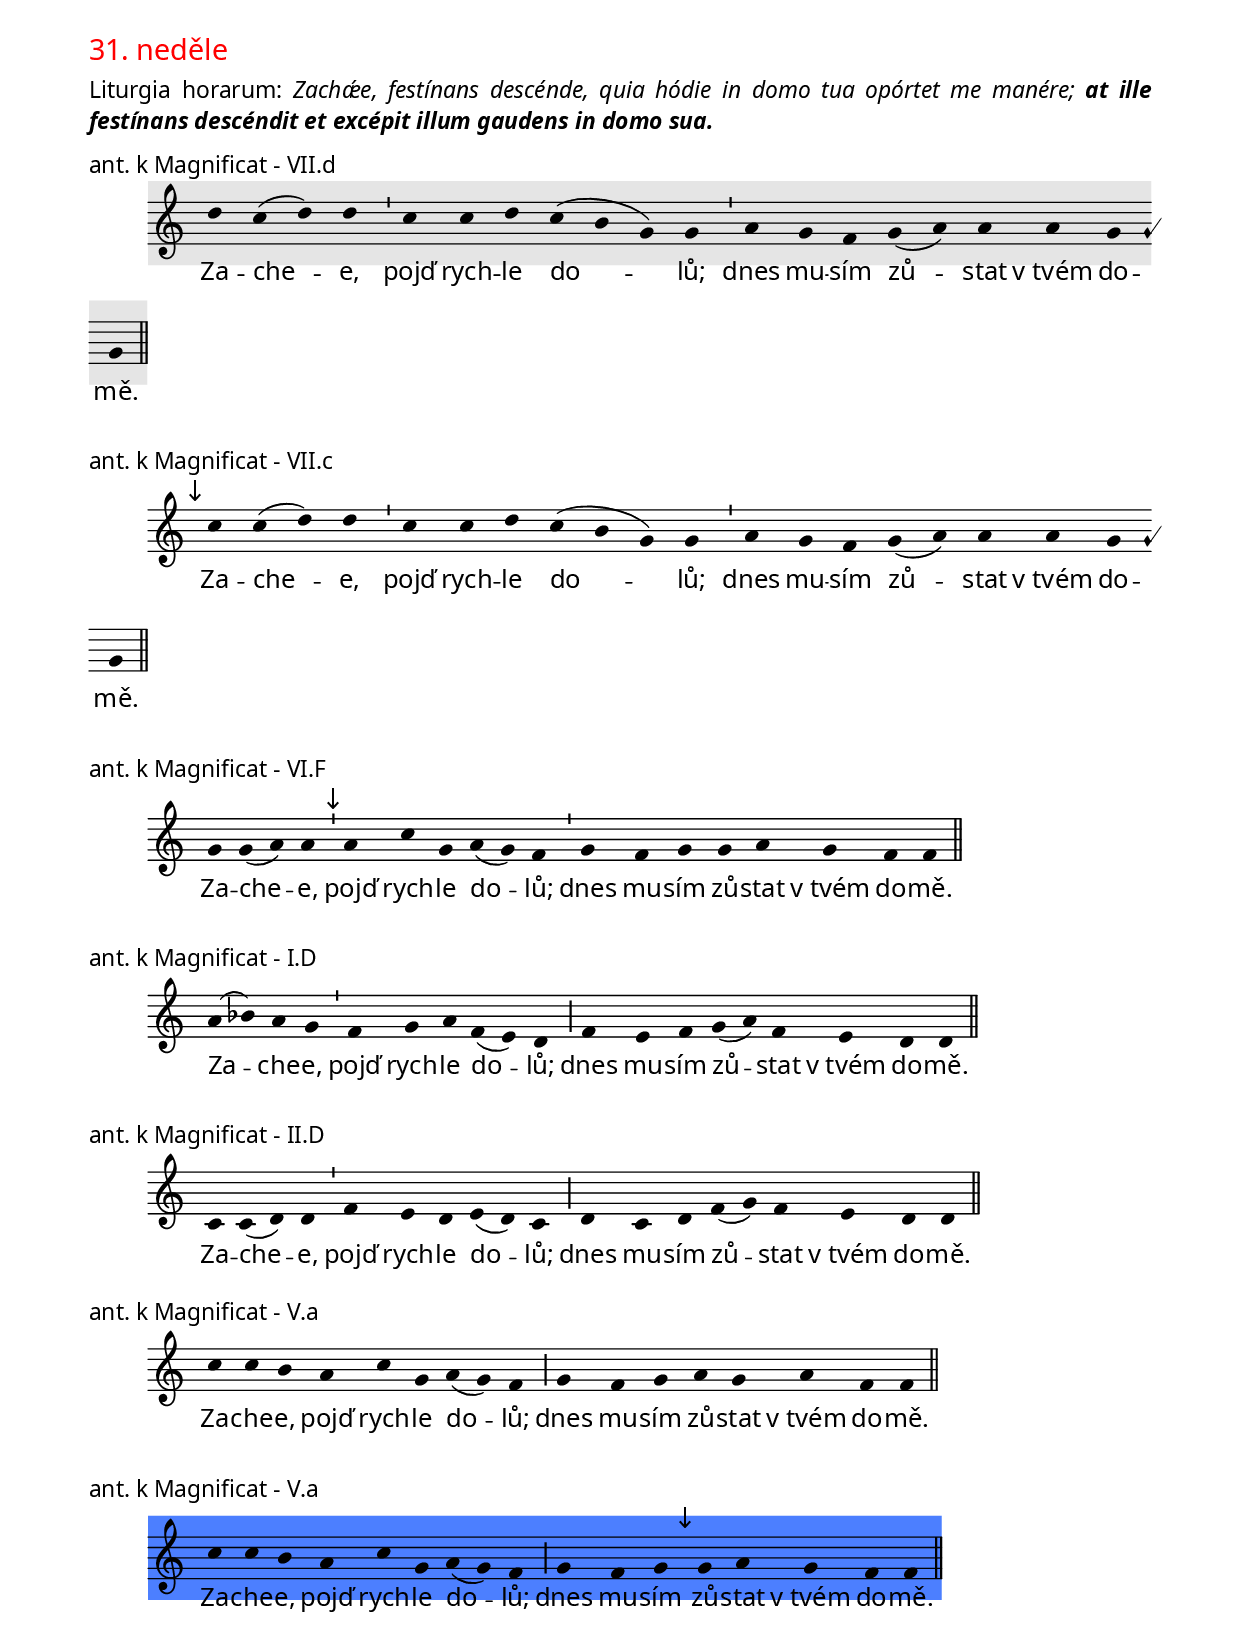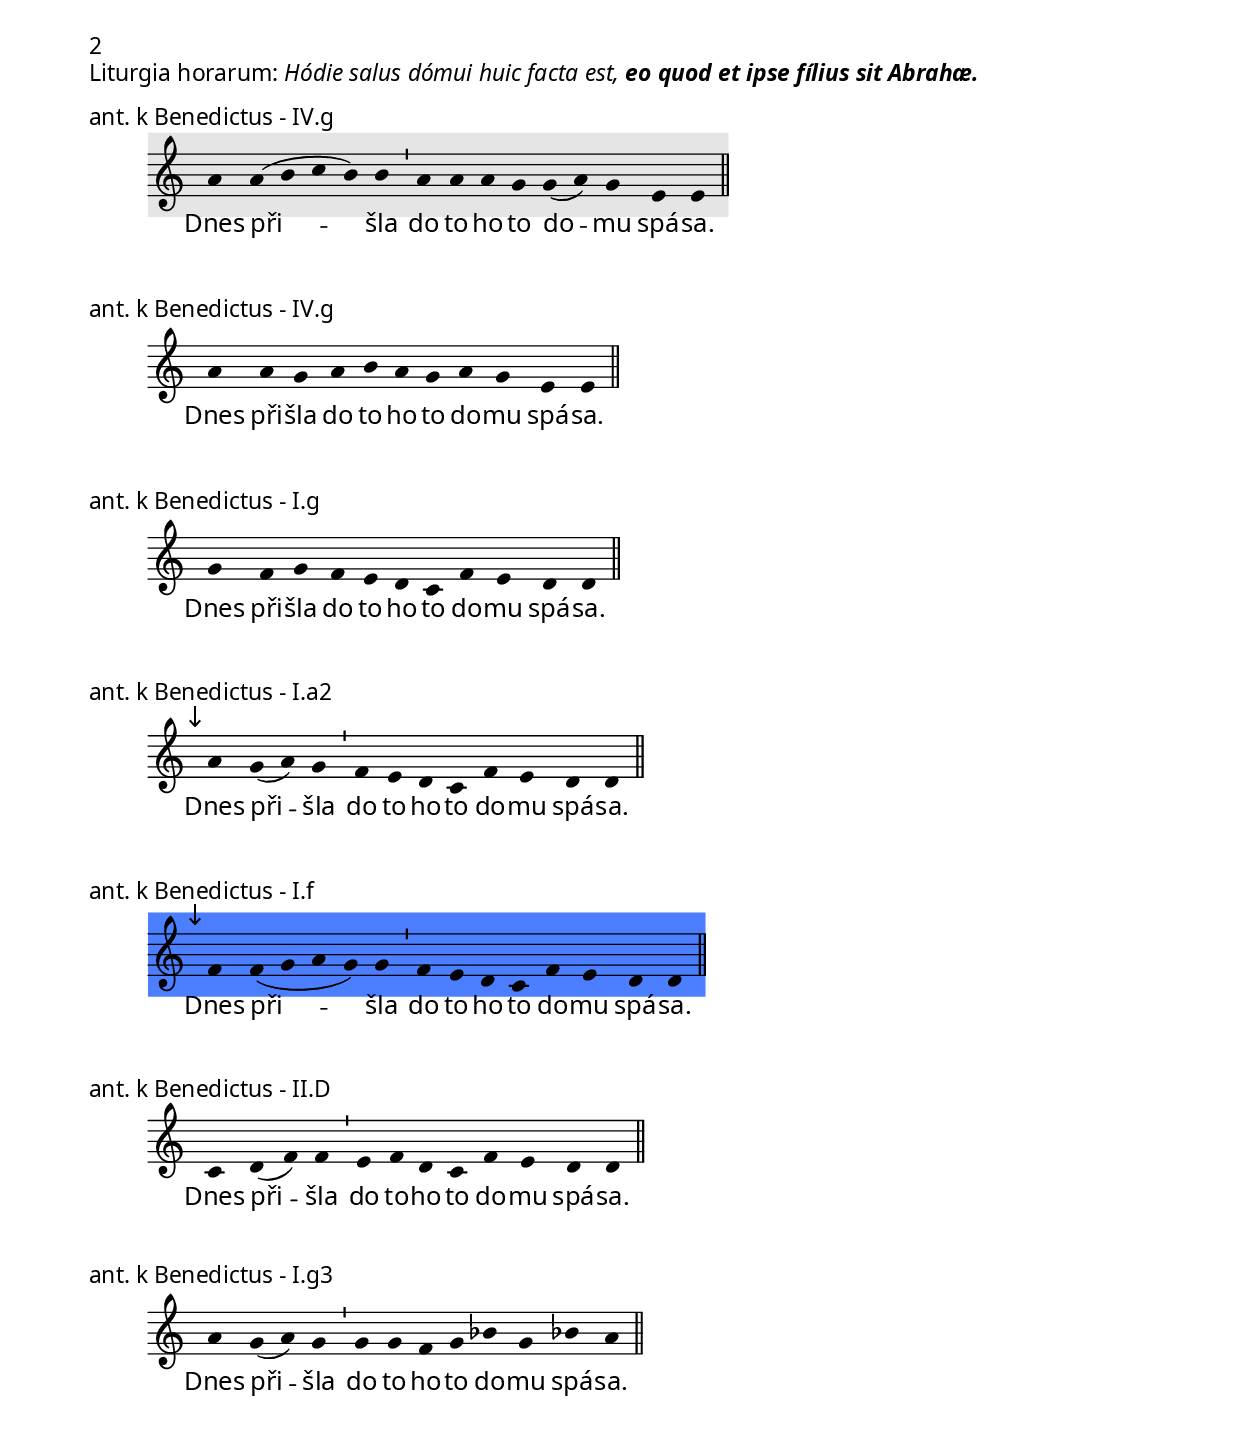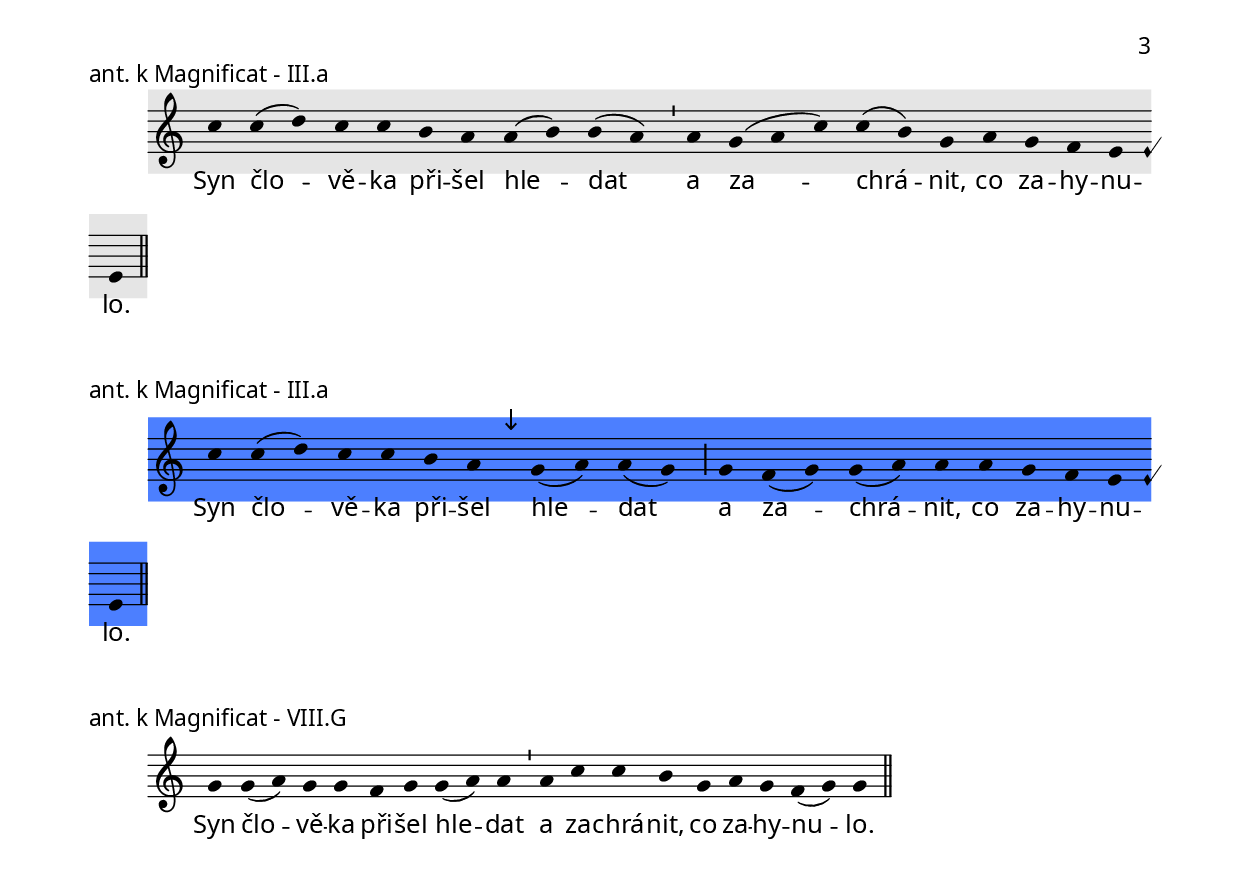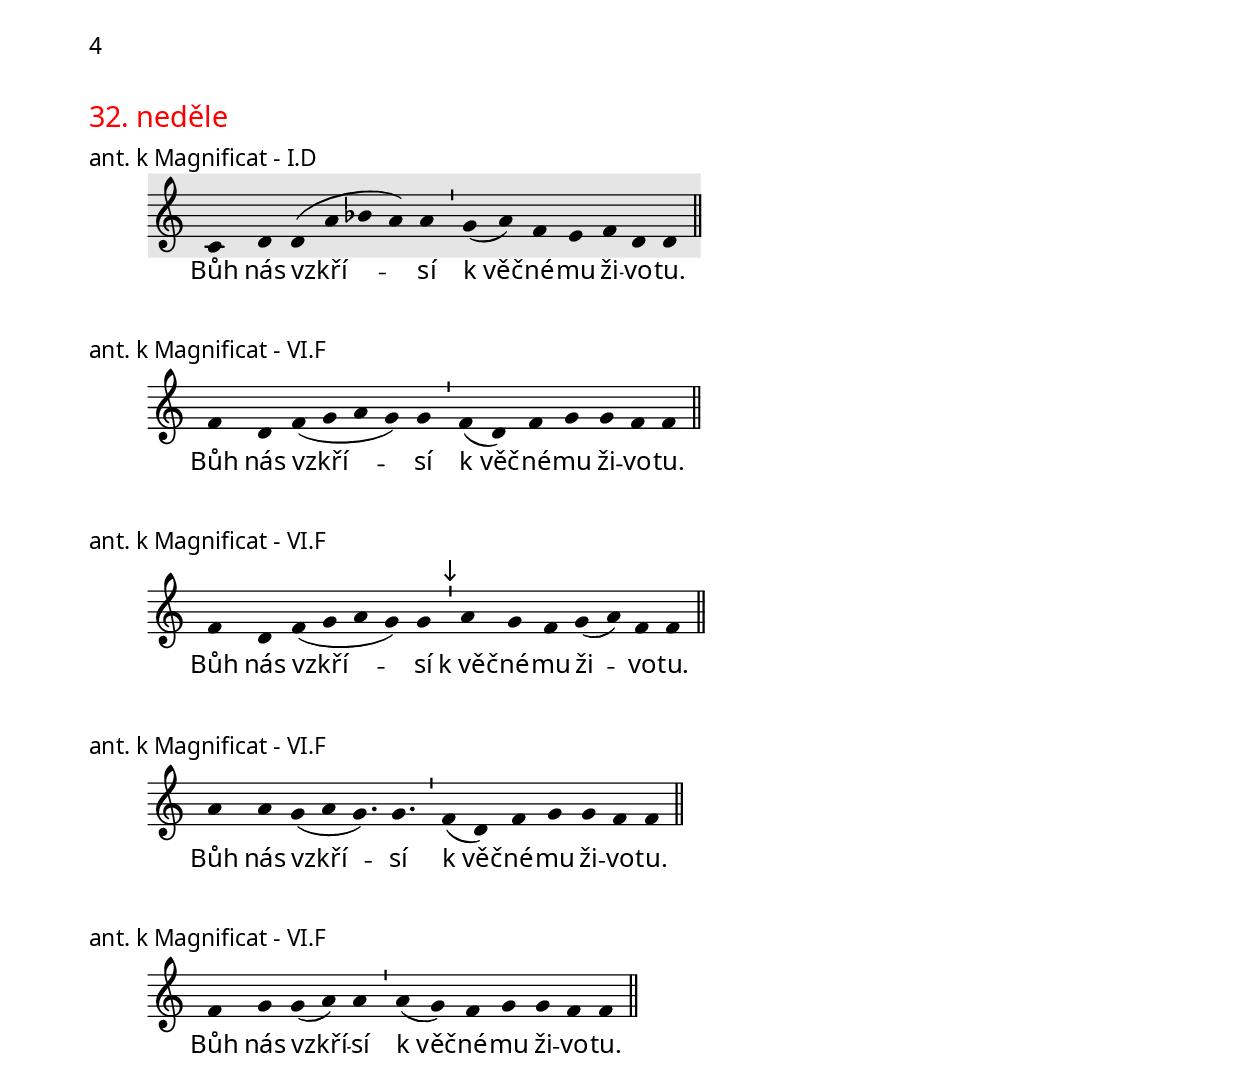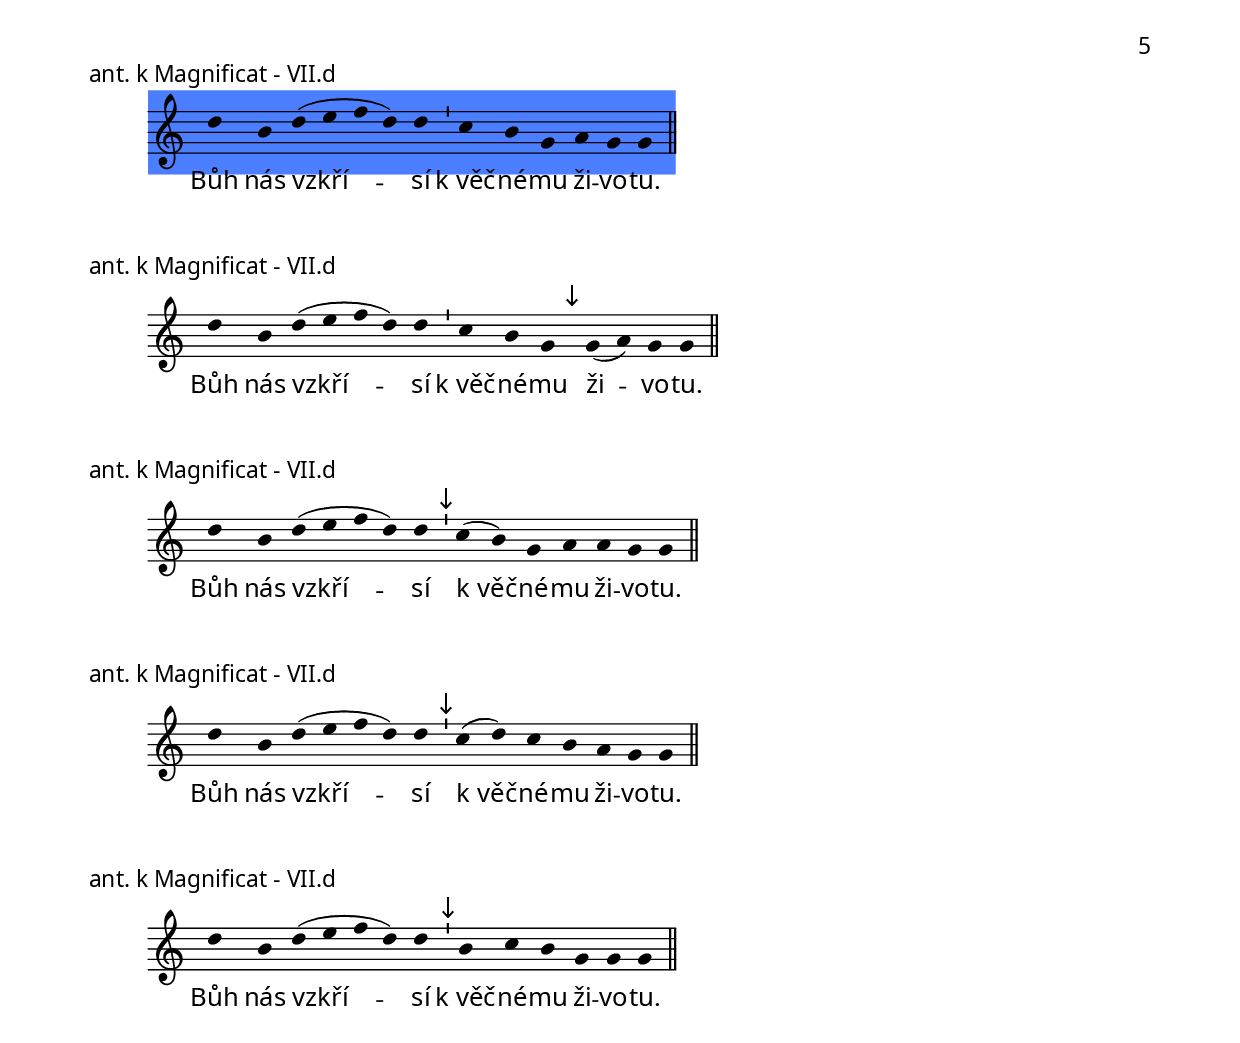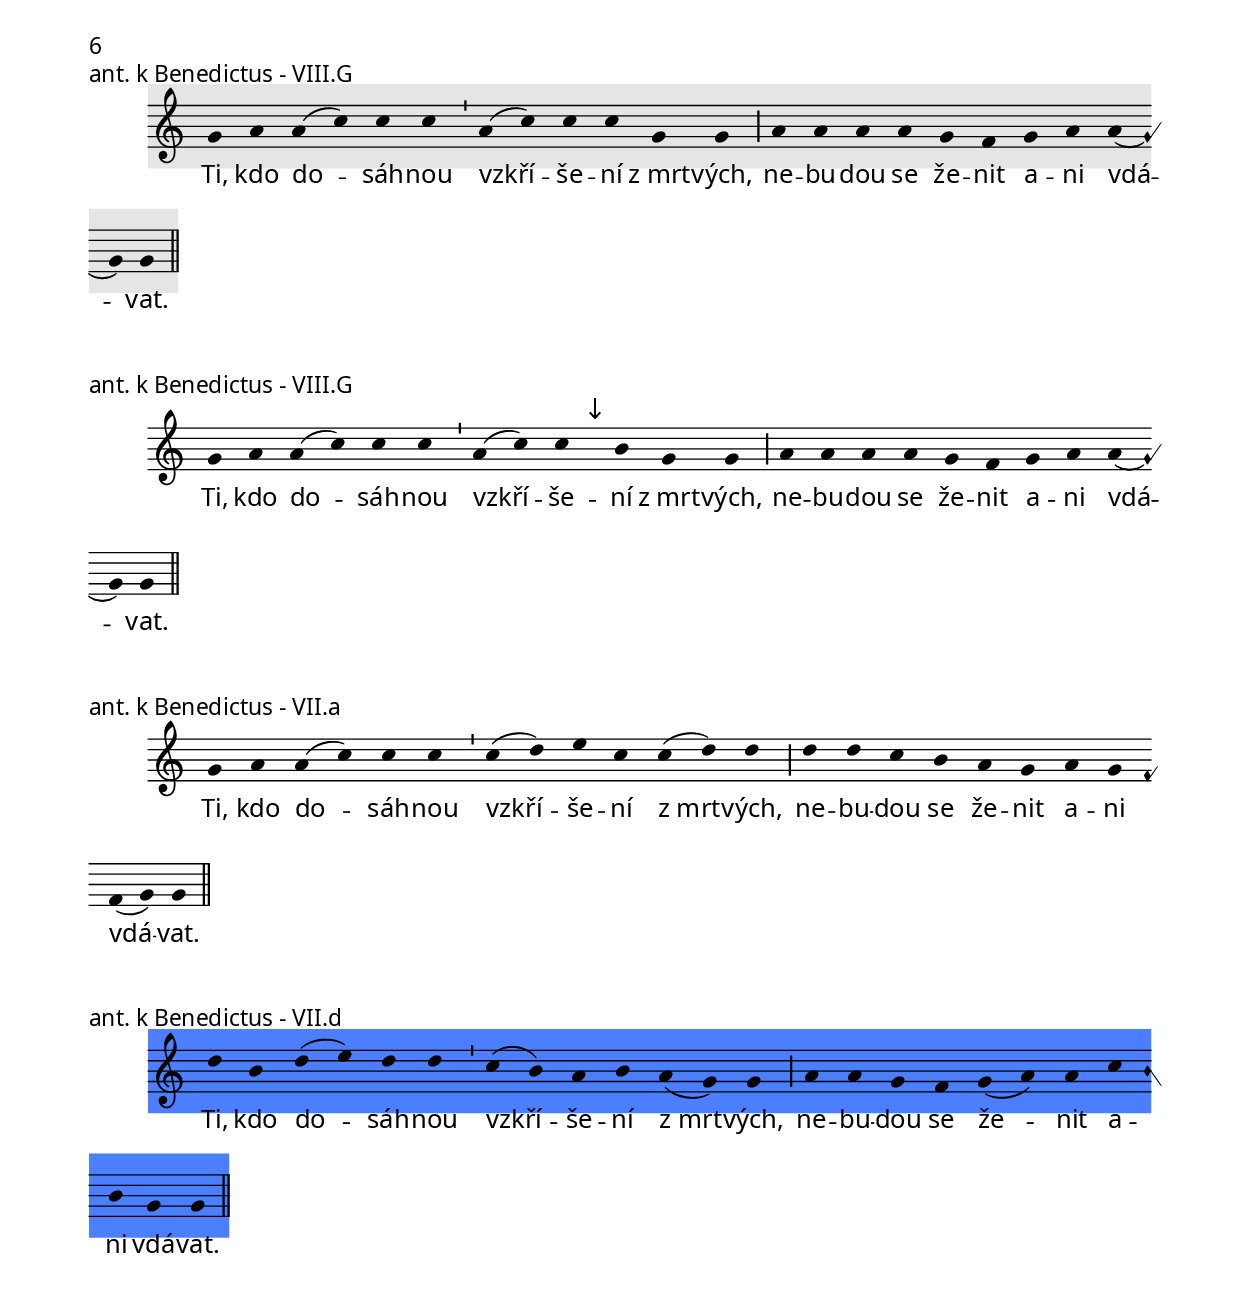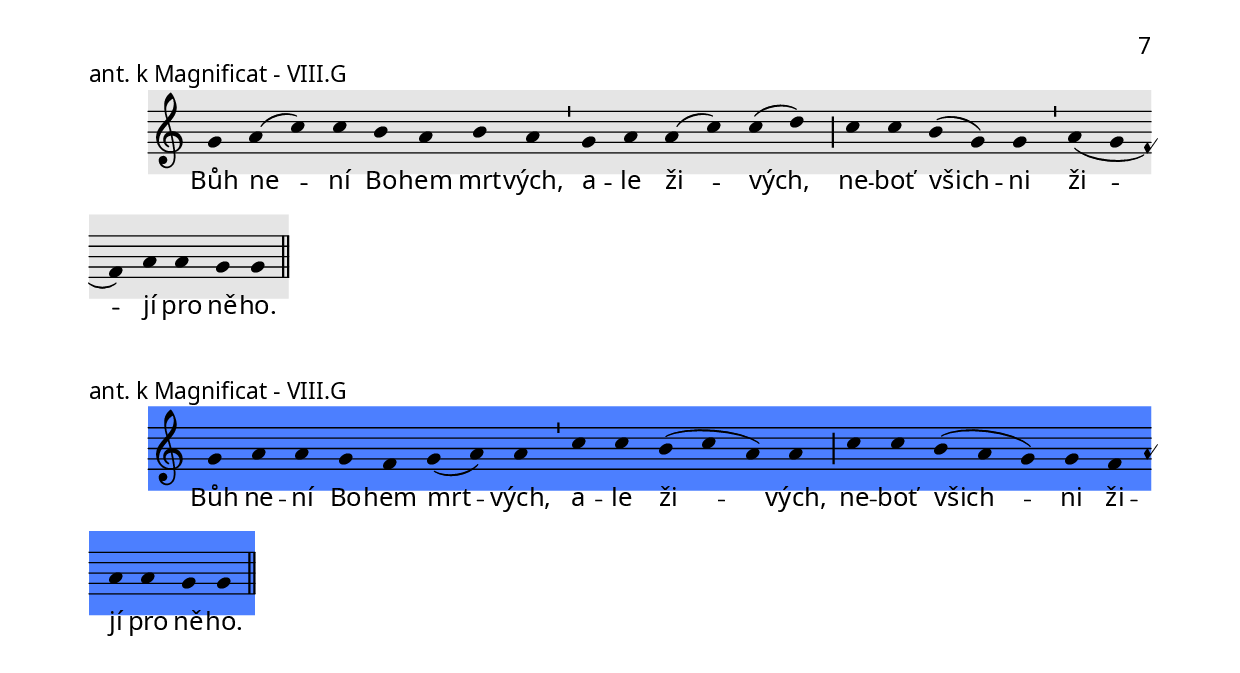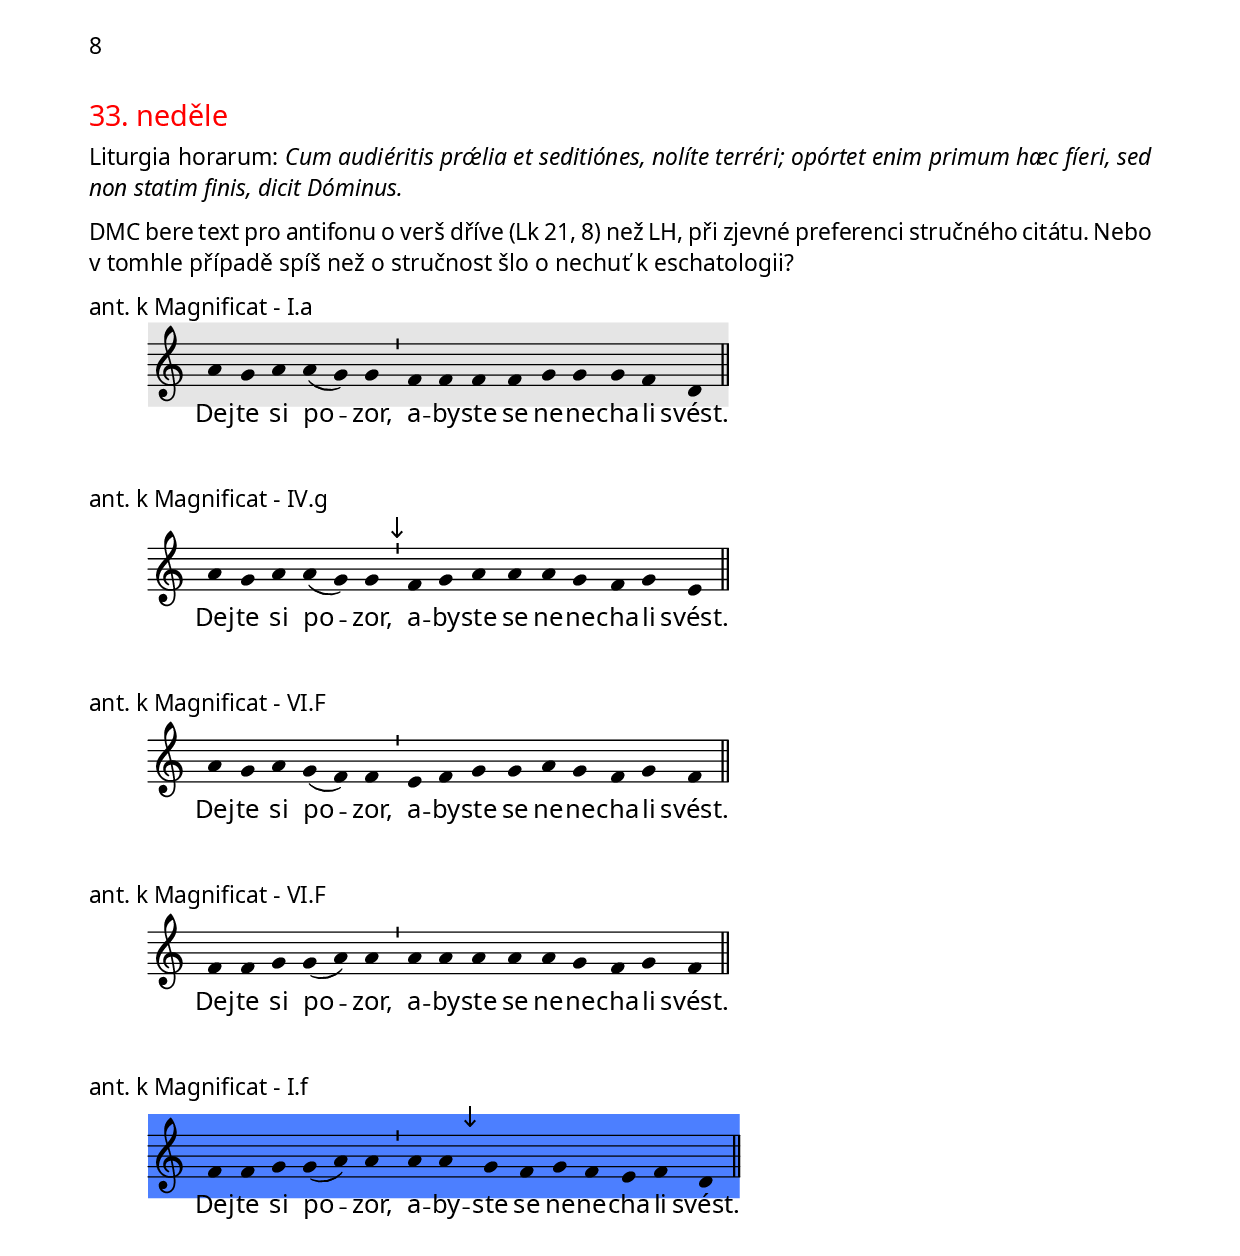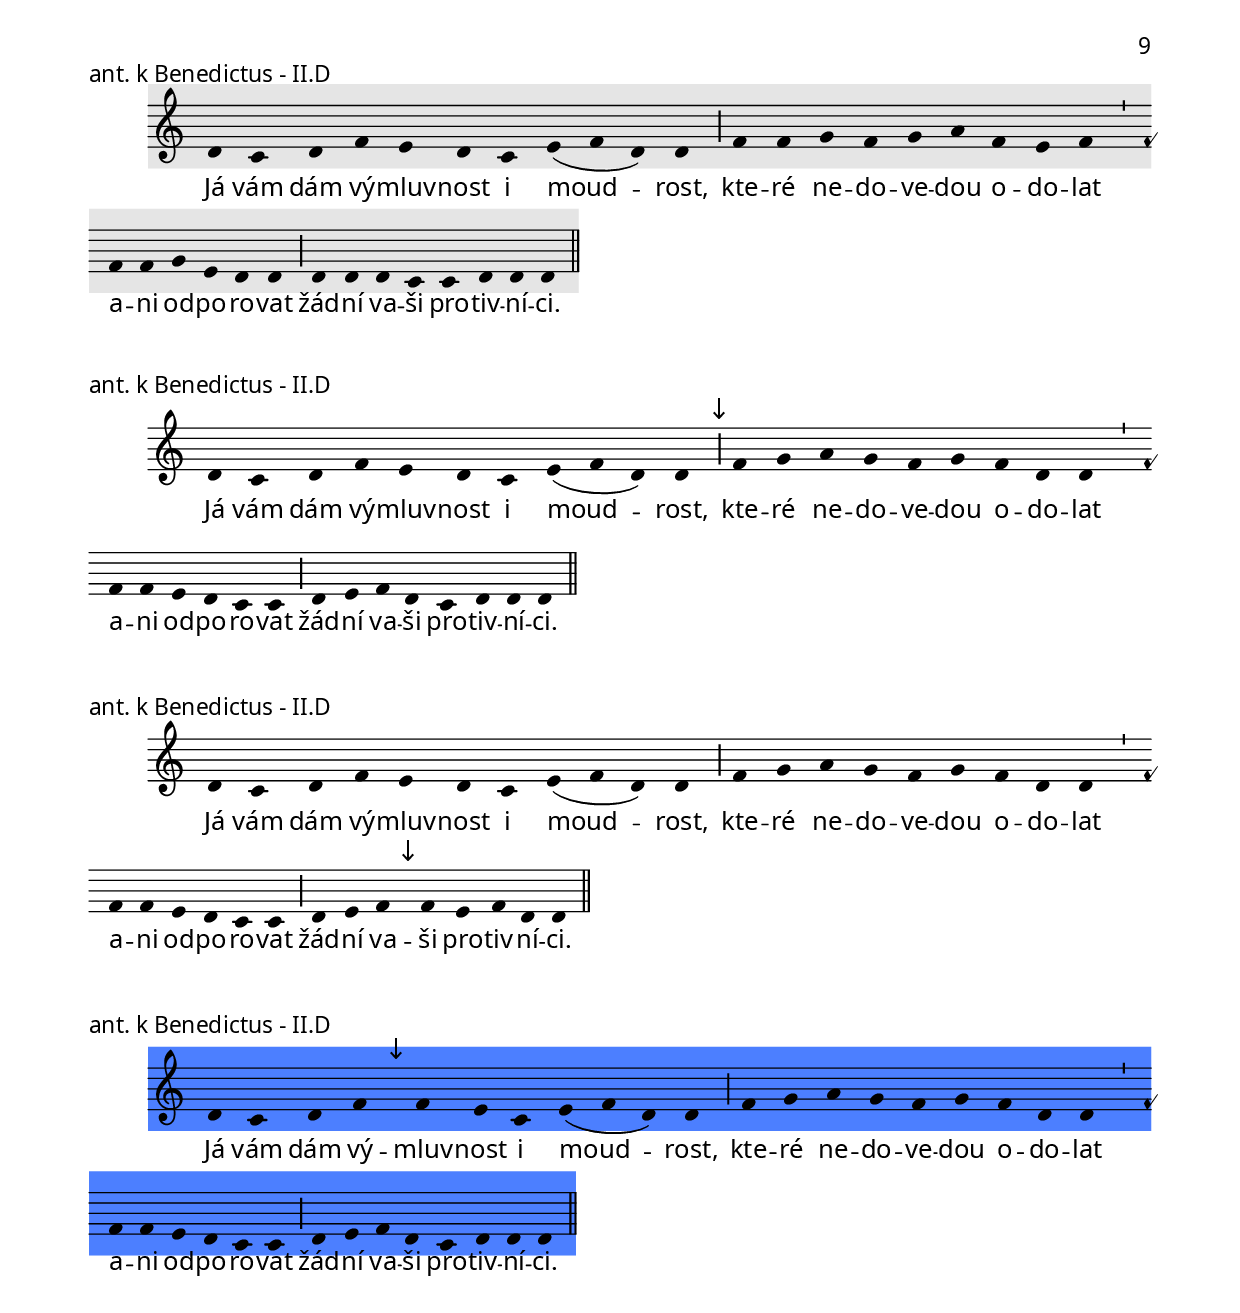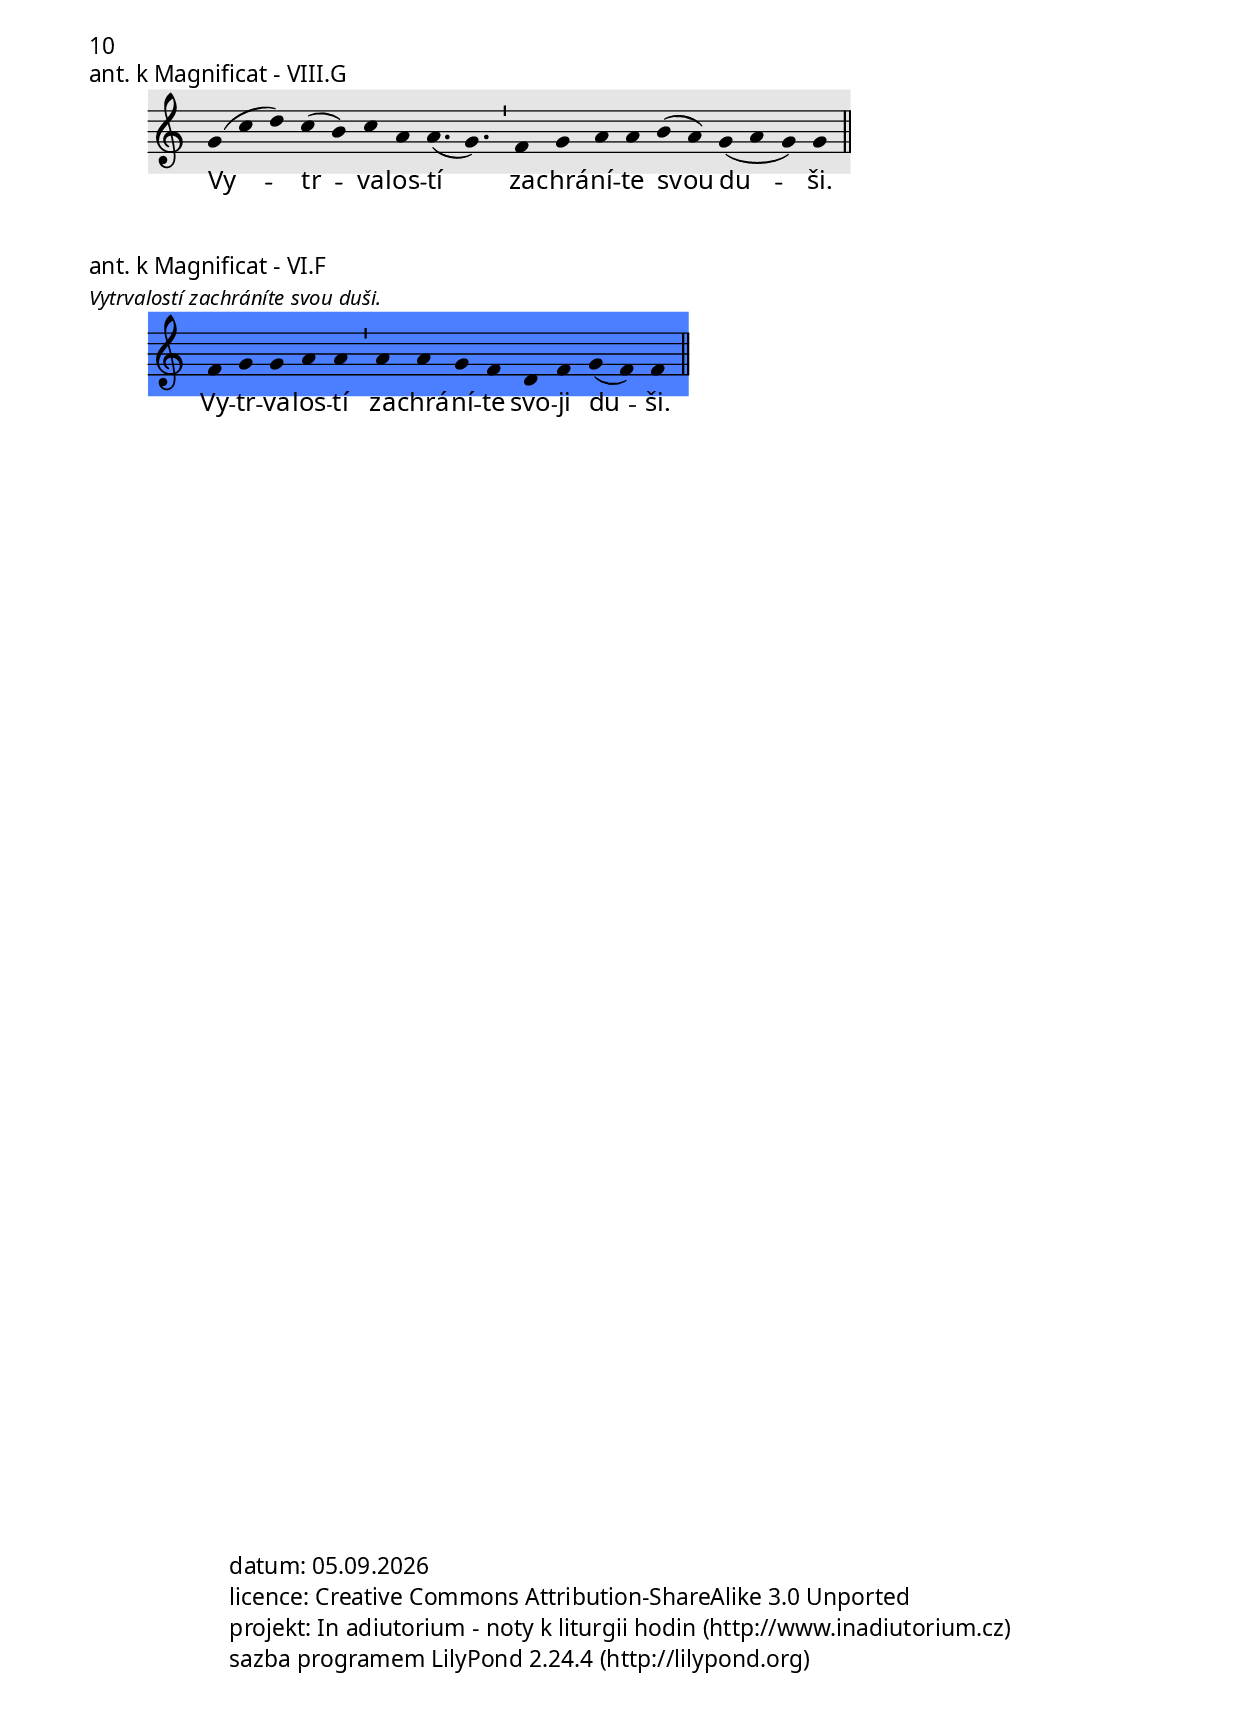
\version "2.12.0"

\include "../spolecne.ly"

\markup {\nadpisDen {"31. neděle"}}

\markup\justify{
  Liturgia horarum:
  \italic{
    Zachǽe, festínans descénde, quia hódie in domo tua opórtet me manére;
    \bold{at ille festínans descéndit et excépit illum gaudens in domo sua.}
  }
}

% v commune o posveceni kostela je antifona, ktera tento text
% obsahuje, ale kdybych z ni vynal fragment melodie, nebylo by
% to pekne, tak jsem slozil novou.
\score {
  \relative c'' {
    \zvyraznovacSedy
    \choralniRezim
    d4 c( d) d \barMin c c d c( b g) g \barMin
    a g f g( a) a a g g \barFinalis
  }
  \addlyrics {
    Za -- che -- e, pojď rych -- le do -- lů;
    dnes mu -- sím zů -- stat v_tvém do -- mě.
  }
  \header {
    quid = "ant. k Magnificat"
    modus = "VII"
    differentia = "d"
    psalmus = ""
    annus = "C"
    id = "ne31c-1ne-amag"
    piece = \markup {\sestavTitulekBezZalmu}
  }
}

\score {
  \relative c'' {
    \choralniRezim
    \mark\sipka c4 c( d) d \barMin c c d c( b g) g \barMin
    a g f g( a) a a g g \barFinalis
  }
  \addlyrics {
    Za -- che -- e, pojď rych -- le do -- lů;
    dnes mu -- sím zů -- stat v_tvém do -- mě.
  }
  \header {
    quid = "ant. k Magnificat"
    modus = "VII"
    differentia = "c"
    psalmus = ""
    annus = "C"
    id = "ne31c-1ne-amag"
    piece = \markup {\sestavTitulekBezZalmu}
  }
}

\score {
  \relative c'' {
    \choralniRezim
    g4 g( a) a \barMin \mark\sipka a c g a( g) f \barMin
    g f g g a g f f \barFinalis
  }
  \addlyrics {
    Za -- che -- e, pojď rych -- le do -- lů;
    dnes mu -- sím zů -- stat v_tvém do -- mě.
  }
  \header {
    quid = "ant. k Magnificat"
    modus = "VI"
    differentia = "F"
    psalmus = ""
    annus = "C"
    id = "ne31c-1ne-amag"
    piece = \markup {\sestavTitulekBezZalmu}
  }
}

\score {
  \relative c'' {
    \choralniRezim
    a4( bes) a g \barMin f g a f( e) d \barMaior
    f e f g( a) f e d d \barFinalis
  }
  \addlyrics {
    Za -- che -- e, pojď rych -- le do -- lů;
    dnes mu -- sím zů -- stat v_tvém do -- mě.
  }
  \header {
    quid = "ant. k Magnificat"
    modus = "I"
    differentia = "D"
    psalmus = ""
    annus = "C"
    fial = "commune/commune_kostel.ly#rch-aben?cast"
    id = "ne31c-1ne-amag"
    piece = \markup {\sestavTitulekBezZalmu}
  }
}

\score {
  \relative c' {
    \choralniRezim
    c4 c( d) d \barMin f e d e( d) c \barMaior
    d c d f( g) f e d d \barFinalis
  }
  \addlyrics {
    Za -- che -- e, pojď rych -- le do -- lů;
    dnes mu -- sím zů -- stat v_tvém do -- mě.
  }
  \header {
    quid = "ant. k Magnificat"
    modus = "II"
    differentia = "D"
    psalmus = ""
    annus = "C"
    id = "ne31c-1ne-amag"
    piece = \markup {\sestavTitulekBezZalmu}
  }
}

\score {
  \relative c'' {
    \choralniRezim
    c4 c b a c g a( g) f \barMaior
    g f g a g a f f \barFinalis
  }
  \addlyrics {
    Za -- che -- e, pojď rych -- le do -- lů;
    dnes mu -- sím zů -- stat v_tvém do -- mě.
  }
  \header {
    quid = "ant. k Magnificat"
    modus = "V"
    differentia = "a"
    psalmus = ""
    annus = "C"
    id = "ne31c-1ne-amag"
    piece = \markup {\sestavTitulekBezZalmu}
  }
}

\score {
  \relative c'' {
    \zvyraznovacModry
    \choralniRezim
    c4 c b a c g a( g) f \barMaior
    g f g \mark\sipka g a g f f \barFinalis
  }
  \addlyrics {
    Za -- che -- e, pojď rych -- le do -- lů;
    dnes mu -- sím zů -- stat v_tvém do -- mě.
  }
  \header {
    quid = "ant. k Magnificat"
    modus = "V"
    differentia = "a"
    psalmus = ""
    annus = "C"
    id = "ne31c-1ne-amag"
    piece = \markup {\sestavTitulekBezZalmu}
  }
}

\pageBreak

\markup\justify{
  Liturgia horarum:
  \italic{
    Hódie salus dómui huic facta est,
    \bold{eo quod et ipse fílius sit Abrahæ.}
  }
}

\score {
  \relative c'' {
    \zvyraznovacSedy
    \choralniRezim
    a4 a( b c b) b \barMin a a a g g( a) g e e \barFinalis
  }
  \addlyrics {
    Dnes při -- šla do to -- ho -- to do -- mu spá -- sa.
  }
  \header {
    quid = "ant. k Benedictus"
    modus = "IV"
    differentia = "g"
    psalmus = ""
    annus = "C"
    id = "ne31c-rch-aben"
    piece = \markup {\sestavTitulekBezZalmu}
  }
}

\score {
  \relative c'' {
    \choralniRezim
    a4 a g a b a g a g e e \barFinalis
  }
  \addlyrics {
    Dnes při -- šla do to -- ho -- to do -- mu spá -- sa.
  }
  \header {
    quid = "ant. k Benedictus"
    modus = "IV"
    differentia = "g"
    psalmus = ""
    annus = "C"
    id = "ne31c-rch-aben"
    piece = \markup {\sestavTitulekBezZalmu}
  }
}

\score {
  \relative c'' {
    \choralniRezim
    g4 f g f e d c f e d d \barFinalis
  }
  \addlyrics {
    Dnes při -- šla do to -- ho -- to do -- mu spá -- sa.
  }
  \header {
    quid = "ant. k Benedictus"
    modus = "I"
    differentia = "g"
    psalmus = ""
    annus = "C"
    fial = "commune/commune_kostel.ly#rch-aben?konec&-aleluja"
    id = "ne31c-rch-aben"
    piece = \markup {\sestavTitulekBezZalmu}
  }
}

\score {
  \relative c'' {
    \choralniRezim
    \mark\sipka a4 g( a) g \barMin f e d c f e d d \barFinalis
  }
  \addlyrics {
    Dnes při -- šla do to -- ho -- to do -- mu spá -- sa.
  }
  \header {
    quid = "ant. k Benedictus"
    modus = "I"
    differentia = "a2"
    psalmus = ""
    annus = "C"
    fial = "commune/commune_kostel.ly#rch-aben?konec&-aleluja"
    id = "ne31c-rch-aben"
    piece = \markup {\sestavTitulekBezZalmu}
  }
}

\score {
  \relative c' {
    \zvyraznovacModry
    \choralniRezim
    \mark\sipka f4 f( g a g) g \barMin f e d c f e d d \barFinalis
  }
  \addlyrics {
    Dnes při -- šla do to -- ho -- to do -- mu spá -- sa.
  }
  \header {
    quid = "ant. k Benedictus"
    modus = "I"
    differentia = "f"
    psalmus = ""
    annus = "C"
    fial = "commune/commune_kostel.ly#rch-aben?konec=8&-aleluja"
    id = "ne31c-rch-aben"
    piece = \markup {\sestavTitulekBezZalmu}
  }
}

\score {
  \relative c' {
    \choralniRezim
    c4 d( f) f \barMin e f d c f e d d \barFinalis
  }
  \addlyrics {
    Dnes při -- šla do to -- ho -- to do -- mu spá -- sa.
  }
  \header {
    quid = "ant. k Benedictus"
    modus = "II"
    differentia = "D"
    psalmus = ""
    annus = "C"
    fial = "commune/commune_kostel.ly#rch-aben?konec&-aleluja"
    id = "ne31c-rch-aben"
    piece = \markup {\sestavTitulekBezZalmu}
  }
}

\score {
  \relative c'' {
    \choralniRezim
    a4 g( a) g \barMin g g f g bes g bes a \barFinalis
  }
  \addlyrics {
    Dnes při -- šla do to -- ho -- to do -- mu spá -- sa.
  }
  \header {
    quid = "ant. k Benedictus"
    modus = "I"
    differentia = "g3"
    psalmus = ""
    annus = "C"
    id = "ne31c-rch-aben"
    piece = \markup {\sestavTitulekBezZalmu}
  }
}

\pageBreak

\score {
  \relative c'' {
    \zvyraznovacSedy
    \choralniRezim
    c4 c( d) c c b a a( b) b( a) \barMin
    a g( a c) c( b) g a g f e e \barFinalis
  }
  \addlyrics {
    Syn člo -- vě -- ka při -- šel hle -- dat
    a za -- chrá -- nit, co za -- hy -- nu -- lo.
  }
  \header {
    quid = "ant. k Magnificat"
    modus = "III"
    differentia = "a"
    psalmus = ""
    annus = "C"
    id = "ne31c-2ne-amag"
    piece = \markup {\sestavTitulekBezZalmu}
  }
}

\score {
  \relative c'' {
    \zvyraznovacModry
    \choralniRezim
    c4 c( d) c c b a \mark\sipka g( a) a( g) \barMaior
    g f( g) g( a) a a g f e e \barFinalis
  }
  \addlyrics {
    Syn člo -- vě -- ka při -- šel hle -- dat
    a za -- chrá -- nit, co za -- hy -- nu -- lo.
  }
  \header {
    quid = "ant. k Magnificat"
    modus = "III"
    differentia = "a"
    psalmus = ""
    annus = "C"
    id = "ne31c-2ne-amag"
    piece = \markup {\sestavTitulekBezZalmu}
  }
}

\score {
  \relative c'' {
    \choralniRezim
    g4 g( a) g g f g g( a) a \barMin
    a c c b g a g f( g) g \barFinalis
  }
  \addlyrics {
    Syn člo -- vě -- ka při -- šel hle -- dat
    a za -- chrá -- nit, co za -- hy -- nu -- lo.
  }
  \header {
    quid = "ant. k Magnificat"
    modus = "VIII"
    differentia = "G"
    psalmus = ""
    annus = "C"
    id = "ne31c-2ne-amag"
    piece = \markup {\sestavTitulekBezZalmu}
  }
}

\pageBreak

\markup {\nadpisDen {"32. neděle"}}

\score {
  \relative c' {
    \zvyraznovacSedy
    \choralniRezim
    c4 d d( a' bes a) a \barMin
    g( a) f e f d d \barFinalis
  }
  \addlyrics {
    Bůh nás vzkří -- sí
    k_věč -- né -- mu ži -- vo -- tu.
  }
  \header {
    quid = "ant. k Magnificat"
    modus = "I"
    differentia = "D"
    psalmus = ""
    annus = "C"
    id = "ne32c-1ne-amag"
    placet = "r - banalni"
    piece = \markup {\sestavTitulekBezZalmu}
  }
}

\score {
  \relative c' {
    \choralniRezim
    f4 d f( g a g) g \barMin
    f( d) f g g f f \barFinalis
  }
  \addlyrics {
    Bůh nás vzkří -- sí
    k_věč -- né -- mu ži -- vo -- tu.
  }
  \header {
    quid = "ant. k Magnificat"
    modus = "VI"
    differentia = "F"
    psalmus = ""
    annus = "C"
    id = "ne32c-1ne-amag"
    piece = \markup {\sestavTitulekBezZalmu}
  }
}

\score {
  \relative c' {
    \choralniRezim
    f4 d f( g a g) g \barMin
    \mark\sipka a g f g( a) f f \barFinalis
  }
  \addlyrics {
    Bůh nás vzkří -- sí
    k_věč -- né -- mu ži -- vo -- tu.
  }
  \header {
    quid = "ant. k Magnificat"
    modus = "VI"
    differentia = "F"
    psalmus = ""
    annus = "C"
    id = "ne32c-1ne-amag"
    piece = \markup {\sestavTitulekBezZalmu}
  }
}

\score {
  \relative c'' {
    \choralniRezim
    a4 a g( a g4.) g \barMin
    f4( d) f g g f f \barFinalis
  }
  \addlyrics {
    Bůh nás vzkří -- sí
    k_věč -- né -- mu ži -- vo -- tu.
  }
  \header {
    quid = "ant. k Magnificat"
    modus = "VI"
    differentia = "F"
    psalmus = ""
    annus = "C"
    id = "ne32c-1ne-amag"
    piece = \markup {\sestavTitulekBezZalmu}
  }
}

\score {
  \relative c' {
    \choralniRezim
    f4 g g( a) a \barMin
    a( g) f g g f f \barFinalis
  }
  \addlyrics {
    Bůh nás vzkří -- sí
    k_věč -- né -- mu ži -- vo -- tu.
  }
  \header {
    quid = "ant. k Magnificat"
    modus = "VI"
    differentia = "F"
    psalmus = ""
    annus = "C"
    id = "ne32c-1ne-amag"
    piece = \markup {\sestavTitulekBezZalmu}
  }
}

\score {
  \relative c'' {
    \zvyraznovacModry
    \choralniRezim
    d4 b d( e f d) d \barMin
    c b g a g g \barFinalis
  }
  \addlyrics {
    Bůh nás vzkří -- sí
    k_věč -- né -- mu ži -- vo -- tu.
  }
  \header {
    quid = "ant. k Magnificat"
    modus = "VII"
    differentia = "d"
    psalmus = ""
    annus = "C"
    id = "ne32c-1ne-amag"
    piece = \markup {\sestavTitulekBezZalmu}
  }
}

\score {
  \relative c'' {
    \choralniRezim
    d4 b d( e f d) d \barMin
    c b g \mark\sipka g( a) g g \barFinalis
  }
  \addlyrics {
    Bůh nás vzkří -- sí
    k_věč -- né -- mu ži -- vo -- tu.
  }
  \header {
    quid = "ant. k Magnificat"
    modus = "VII"
    differentia = "d"
    psalmus = ""
    annus = "C"
    id = "ne32c-1ne-amag"
    piece = \markup {\sestavTitulekBezZalmu}
  }
}

\score {
  \relative c'' {
    \choralniRezim
    d4 b d( e f d) d \barMin
    \mark\sipka c( b) g a a g g \barFinalis
  }
  \addlyrics {
    Bůh nás vzkří -- sí
    k_věč -- né -- mu ži -- vo -- tu.
  }
  \header {
    quid = "ant. k Magnificat"
    modus = "VII"
    differentia = "d"
    psalmus = ""
    annus = "C"
    id = "ne32c-1ne-amag"
    piece = \markup {\sestavTitulekBezZalmu}
  }
}

\score {
  \relative c'' {
    \choralniRezim
    d4 b d( e f d) d \barMin
    \mark\sipka c( d) c b a g g \barFinalis
  }
  \addlyrics {
    Bůh nás vzkří -- sí
    k_věč -- né -- mu ži -- vo -- tu.
  }
  \header {
    quid = "ant. k Magnificat"
    modus = "VII"
    differentia = "d"
    psalmus = ""
    annus = "C"
    id = "ne32c-1ne-amag"
    piece = \markup {\sestavTitulekBezZalmu}
  }
}

\score {
  \relative c'' {
    \choralniRezim
    d4 b d( e f d) d \barMin
    \mark\sipka b c b g g g \barFinalis
  }
  \addlyrics {
    Bůh nás vzkří -- sí
    k_věč -- né -- mu ži -- vo -- tu.
  }
  \header {
    quid = "ant. k Magnificat"
    modus = "VII"
    differentia = "d"
    psalmus = ""
    annus = "C"
    id = "ne32c-1ne-amag"
    piece = \markup {\sestavTitulekBezZalmu}
  }
}

\pageBreak

\score {
  \relative c'' {
    \zvyraznovacSedy
    \choralniRezim
    g4 a a( c) c c \barMin a( c) c c g g \barMaior
    a a a a g f g a a( g) g \barFinalis
  }
  \addlyrics {
    Ti, kdo do -- sáh -- nou vzkří -- še -- ní z_mrt -- vých,
    ne -- bu -- dou se že -- nit a -- ni vdá -- vat.
  }
  \header {
    quid = "ant. k Benedictus"
    modus = "VIII"
    differentia = "G"
    psalmus = ""
    annus = "C"
    id = "ne32c-rch-aben"
    piece = \markup {\sestavTitulekBezZalmu}
  }
}

\score {
  \relative c'' {
    \choralniRezim
    g4 a a( c) c c \barMin a( c) c \mark\sipka b g g \barMaior
    a a a a g f g a a( g) g \barFinalis
  }
  \addlyrics {
    Ti, kdo do -- sáh -- nou vzkří -- še -- ní z_mrt -- vých,
    ne -- bu -- dou se že -- nit a -- ni vdá -- vat.
  }
  \header {
    quid = "ant. k Benedictus"
    modus = "VIII"
    differentia = "G"
    psalmus = ""
    annus = "C"
    id = "ne32c-rch-aben"
    piece = \markup {\sestavTitulekBezZalmu}
  }
}

\score {
  \relative c'' {
    \choralniRezim
    g4 a a( c) c c \barMin c( d) e c c( d) d \barMaior
    d d c b a g a g f( g) g \barFinalis
  }
  \addlyrics {
    Ti, kdo do -- sáh -- nou vzkří -- še -- ní z_mrt -- vých,
    ne -- bu -- dou se že -- nit a -- ni vdá -- vat.
  }
  \header {
    quid = "ant. k Benedictus"
    modus = "VII"
    differentia = "a"
    psalmus = ""
    annus = "C"
    id = "ne32c-rch-aben"
    piece = \markup {\sestavTitulekBezZalmu}
  }
}

\score {
  \relative c'' {
    \zvyraznovacModry
    \choralniRezim
    d4 b d( e) d d \barMin c( b) a b a( g) g \barMaior
    a a g f g( a) a c b g g \barFinalis
  }
  \addlyrics {
    Ti, kdo do -- sáh -- nou vzkří -- še -- ní z_mrt -- vých,
    ne -- bu -- dou se že -- nit a -- ni vdá -- vat.
  }
  \header {
    quid = "ant. k Benedictus"
    modus = "VII"
    differentia = "d"
    psalmus = ""
    annus = "C"
    id = "ne32c-rch-aben"
    piece = \markup {\sestavTitulekBezZalmu}
  }
}

\pageBreak

\score {
  \relative c'' {
    \zvyraznovacSedy
    \choralniRezim
    g4 a( c) c b a b a \barMin g a a( c) c( d) \barMaior
    c c b( g) g \barMin a( g f) a a g g \barFinalis
  }
  \addlyrics {
    Bůh ne -- ní Bo -- hem mrt -- vých, a -- le ži -- vých,
    ne -- boť všich -- ni ži -- jí pro ně -- ho.
  }
  \header {
    quid = "ant. k Magnificat"
    modus = "VIII"
    differentia = "G"
    psalmus = ""
    annus = "C"
    id = "ne32c-2ne-amag"
    piece = \markup {\sestavTitulekBezZalmu}
  }
}

\score {
  \relative c'' {
    \zvyraznovacModry
    \choralniRezim
    g4 a a g f g( a) a \barMin c c b( c a) a \barMaior
    c c b( a g) g f a a g g \barFinalis
  }
  \addlyrics {
    Bůh ne -- ní Bo -- hem mrt -- vých, a -- le ži -- vých,
    ne -- boť všich -- ni ži -- jí pro ně -- ho.
  }
  \header {
    quid = "ant. k Magnificat"
    modus = "VIII"
    differentia = "G"
    psalmus = ""
    annus = "C"
    id = "ne32c-2ne-amag"
    piece = \markup {\sestavTitulekBezZalmu}
  }
}

\pageBreak

\markup {\nadpisDen {"33. neděle"}}

\markup\justify{
  Liturgia horarum:
  \italic{
    Cum audiéritis prœ́lia et seditiónes, nolíte terréri;
    opórtet enim primum hæc fíeri, sed non statim finis, dicit Dóminus.
  }
}
\markup\justify{
  DMC bere text pro antifonu o verš dříve (Lk 21, 8) než LH,
  při zjevné preferenci stručného citátu.
  Nebo v tomhle případě spíš než o stručnost šlo o nechuť k eschatologii?
}

\score {
  \relative c'' {
    \zvyraznovacSedy
    \choralniRezim
    a4 g a a( g) g \barMin
    f f f f g g g f d \barFinalis
  }
  \addlyrics {
    Dej -- te si po -- zor,
    a -- by -- ste se ne -- ne -- cha -- li svést.
  }
  \header {
    quid = "ant. k Magnificat"
    modus = "I"
    differentia = "a"
    psalmus = ""
    annus = "C"
    id = "ne33c-1ne-amag"
    piece = \markup {\sestavTitulekBezZalmu}
  }
}

\score {
  \relative c'' {
    \choralniRezim
    a4 g a a( g) g \barMin
    \mark\sipka f g a a a g f g e \barFinalis
  }
  \addlyrics {
    Dej -- te si po -- zor,
    a -- by -- ste se ne -- ne -- cha -- li svést.
  }
  \header {
    quid = "ant. k Magnificat"
    modus = "IV"
    differentia = "g"
    psalmus = ""
    annus = "C"
    id = "ne33c-1ne-amag"
    piece = \markup {\sestavTitulekBezZalmu}
  }
}

\score {
  \relative c'' {
    \choralniRezim
    a4 g a g( f) f \barMin
    e f g g a g f g f \barFinalis
  }
  \addlyrics {
    Dej -- te si po -- zor,
    a -- by -- ste se ne -- ne -- cha -- li svést.
  }
  \header {
    quid = "ant. k Magnificat"
    modus = "VI"
    differentia = "F"
    psalmus = ""
    annus = "C"
    id = "ne33c-1ne-amag"
    piece = \markup {\sestavTitulekBezZalmu}
  }
}

\score {
  \relative c' {
    \choralniRezim
    f4 f g g( a) a \barMin
    a a a a a g f g f \barFinalis
  }
  \addlyrics {
    Dej -- te si po -- zor,
    a -- by -- ste se ne -- ne -- cha -- li svést.
  }
  \header {
    quid = "ant. k Magnificat"
    modus = "VI"
    differentia = "F"
    psalmus = ""
    annus = "C"
    id = "ne33c-1ne-amag"
    piece = \markup {\sestavTitulekBezZalmu}
  }
}

\score {
  \relative c' {
    \zvyraznovacModry
    \choralniRezim
    f4 f g g( a) a \barMin
    a a \mark\sipka g f g f e f d \barFinalis
  }
  \addlyrics {
    Dej -- te si po -- zor,
    a -- by -- ste se ne -- ne -- cha -- li svést.
  }
  \header {
    quid = "ant. k Magnificat"
    modus = "I"
    differentia = "f"
    psalmus = ""
    annus = "C"
    id = "ne33c-1ne-amag"
    piece = \markup {\sestavTitulekBezZalmu}
  }
}

\pageBreak

\score {
  \relative c' {
    \zvyraznovacSedy
    \choralniRezim
    d4 c d f e d c e( f d) d \barMaior
    f f g f g a f e f \barMin
    f f g e d d \barMaior
    d d d c c d d d \barFinalis
  }
  \addlyrics {
    Já vám dám vý -- mluv -- nost i moud -- rost,
    kte -- ré ne -- do -- ve -- dou o -- do -- lat
    a -- ni od -- po -- ro -- vat
    žád -- ní va -- ši pro -- tiv -- ní -- ci.
  }
  \header {
    quid = "ant. k Benedictus"
    modus = "II"
    differentia = "D"
    psalmus = ""
    annus = "C"
    id = "ne33c-rch-aben"
    piece = \markup {\sestavTitulekBezZalmu}
  }
}

\score {
  \relative c' {
    \choralniRezim
    d4 c d f e d c e( f d) d \barMaior
    \mark\sipka f g a g f g f d d \barMin
    f f e d c c \barMaior
    d e f d c d d d \barFinalis
  }
  \addlyrics {
    Já vám dám vý -- mluv -- nost i moud -- rost,
    kte -- ré ne -- do -- ve -- dou o -- do -- lat
    a -- ni od -- po -- ro -- vat
    žád -- ní va -- ši pro -- tiv -- ní -- ci.
  }
  \header {
    quid = "ant. k Benedictus"
    modus = "II"
    differentia = "D"
    psalmus = ""
    annus = "C"
    id = "ne33c-rch-aben"
    piece = \markup {\sestavTitulekBezZalmu}
  }
}

\score {
  \relative c' {
    \choralniRezim
    d4 c d f e d c e( f d) d \barMaior
    f g a g f g f d d \barMin
    f f e d c c \barMaior
    d e f \mark\sipka f e f d d \barFinalis
  }
  \addlyrics {
    Já vám dám vý -- mluv -- nost i moud -- rost,
    kte -- ré ne -- do -- ve -- dou o -- do -- lat
    a -- ni od -- po -- ro -- vat
    žád -- ní va -- ši pro -- tiv -- ní -- ci.
  }
  \header {
    quid = "ant. k Benedictus"
    modus = "II"
    differentia = "D"
    psalmus = ""
    annus = "C"
    id = "ne33c-rch-aben"
    piece = \markup {\sestavTitulekBezZalmu}
  }
}

\score {
  \relative c' {
    \zvyraznovacModry
    \choralniRezim
    d4 c d f \mark\sipka f e c e( f d) d \barMaior
    f g a g f g f d d \barMin
    f f e d c c \barMaior
    d e f d c d d d \barFinalis
  }
  \addlyrics {
    Já vám dám vý -- mluv -- nost i moud -- rost,
    kte -- ré ne -- do -- ve -- dou o -- do -- lat
    a -- ni od -- po -- ro -- vat
    žád -- ní va -- ši pro -- tiv -- ní -- ci.
  }
  \header {
    quid = "ant. k Benedictus"
    modus = "II"
    differentia = "D"
    psalmus = ""
    annus = "C"
    id = "ne33c-rch-aben"
    piece = \markup {\sestavTitulekBezZalmu}
  }
}

\pageBreak

\score {
  \relative c'' {
    \zvyraznovacSedy
    \choralniRezim
    g4( c d) c( b) c a a4.( g) \barMin
    f4 g a a b( a) g( a g) g \barFinalis
  }
  \addlyrics {
    Vy -- tr -- va -- los -- tí
    za -- chrá -- ní -- te svou du -- ši.
  }
  \header {
    quid = "ant. k Magnificat"
    modus = "VIII"
    differentia = "G"
    psalmus = ""
    annus = "C"
    fial = "commune/commune_apostol.ly#nona?-aleluja"
    id = "ne33c-2ne-amag"
    piece = \markup {\sestavTitulekBezZalmu}
  }
}

\score {
  \relative c' {
    \zvyraznovacModry
    \choralniRezim
    f4 g g a a \barMin
    a a g f d f g( f) f \barFinalis
  }
  \addlyrics {
    Vy -- tr -- va -- los -- tí
    za -- chrá -- ní -- te svo -- ji du -- ši.
  }
  \header {
    textus_approbatus = "Vytrvalostí zachráníte svou duši."
    quid = "ant. k Magnificat"
    modus = "VI"
    differentia = "F"
    psalmus = ""
    annus = "C"
    fial = "commune/commune_apostol.ly#nona?-aleluja"
    id = "ne33c-2ne-amag"
    piece = \markup {\sestavTitulekBezZalmu}
  }
}
